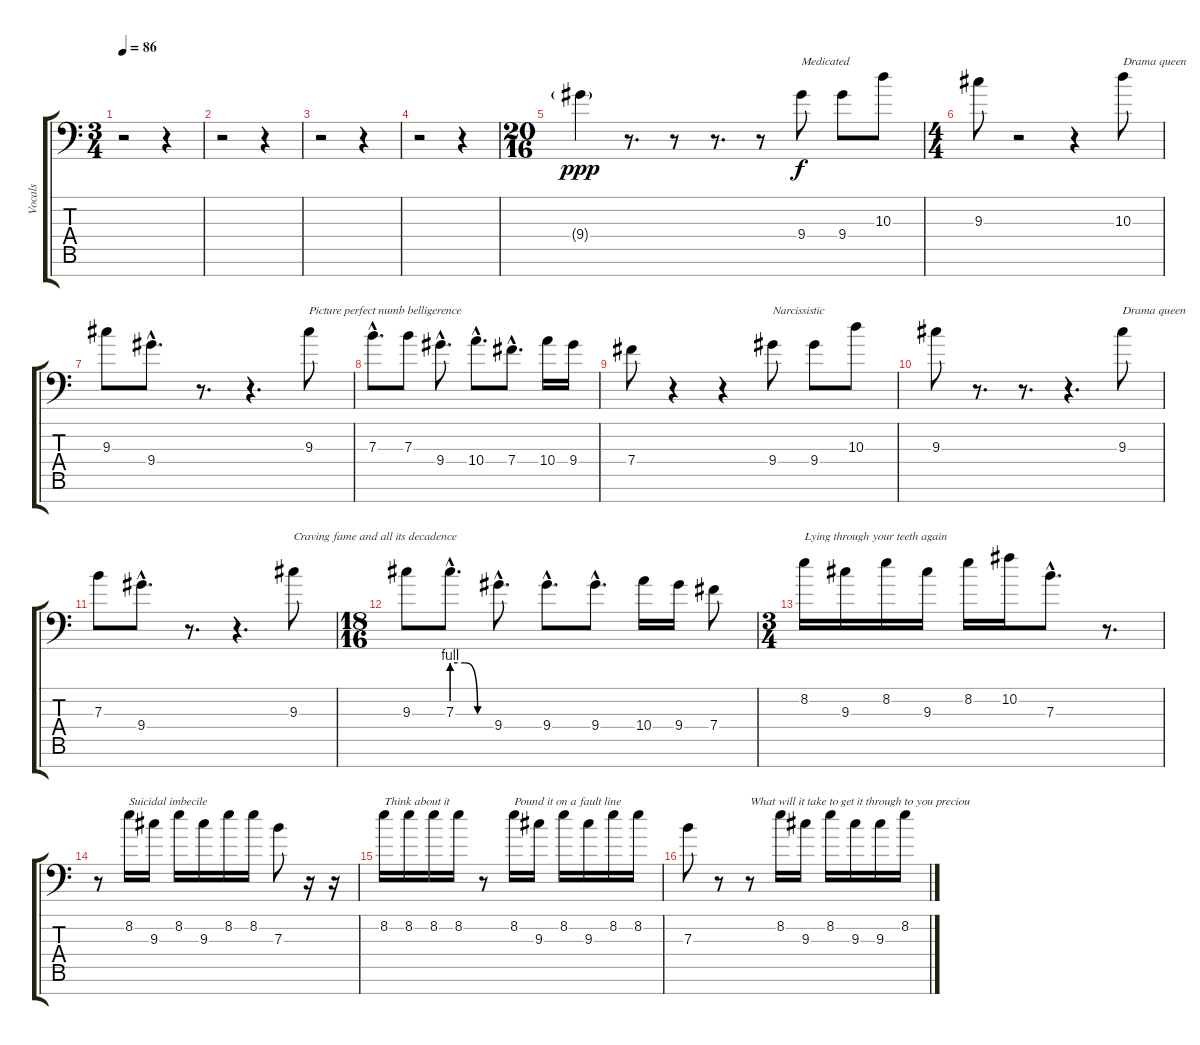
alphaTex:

\track ("Vocals" "Vocals") {instrument contrabass}
\staff {score tabs}
\tuning (Db4 Ab3 E3 B2 Gb2 B1 Gb1) {hide}
\ts (3 4)
\tempo 86
\clef f4
\ks c
r.2{dy ppp} r.4 |
r.2 r.4 |
r.2 r.4 |
r.2 r.4 |
\ts (20 16)
9.4{g}.4{volume 11 balance 8} r.8{d} r.8 r.8{d} r.8 9.4.8{txt "Medicated" dy f} 9.4.8 10.3.8 |
\ts (4 4)
9.3.8 r.2 r.4 10.3.8{txt "Drama queen"} |
9.3.8 9.4{hac}.8{d} r.8{d} r.4{d} 9.3.8{txt "Picture perfect numb belligerence"} |
7.3{hac}.8{d} 7.3.8 9.4{hac}.8{d} 10.4{hac}.8{d} 7.4{hac}.8{d} 10.4.16 9.4.16 |
7.4.8 r.4 r.4 9.4.8{txt "Narcissistic"} 9.4.8 10.3.8 |
9.3.8 r.8{d} r.8{d} r.4{d} 9.3.8{txt "Drama queen"} |
7.3.8 9.4{hac}.8{d} r.8{d} r.4{d} 9.3.8{txt "Craving fame and all its decadence"} |
\ts (18 16)
9.3.8 7.3{be (custom 0 4 20 4 40 0 60 0) hac}.8{d} 9.4{hac}.8{d} 9.4{hac}.8{d} 9.4{hac}.8{d} 10.4.16 9.4.16 7.4.8 |
\ts (3 4)
8.2.16{txt "Lying through your teeth again"} 9.3.16 8.2.16 9.3.16 8.2.16 10.2.16 7.3{hac}.8{d} r.8{d} |
r.8 8.2.16{txt "Suicidal imbecile"} 9.3.16 8.2.16 9.3.16 8.2.16 8.2.16 7.3.8 r.16 r.16 |
8.2.16{txt "Think about it"} 8.2.16 8.2.16 8.2.16 r.8 8.2.16{txt "Pound it on a fault line"} 9.3.16 8.2.16 9.3.16 8.2.16 8.2.16 |
7.3.8 r.8 r.8{txt "What will it take to get it through to you preciou"} 8.2.16 9.3.16 8.2.16 9.3.16 9.3.16 8.2.16
